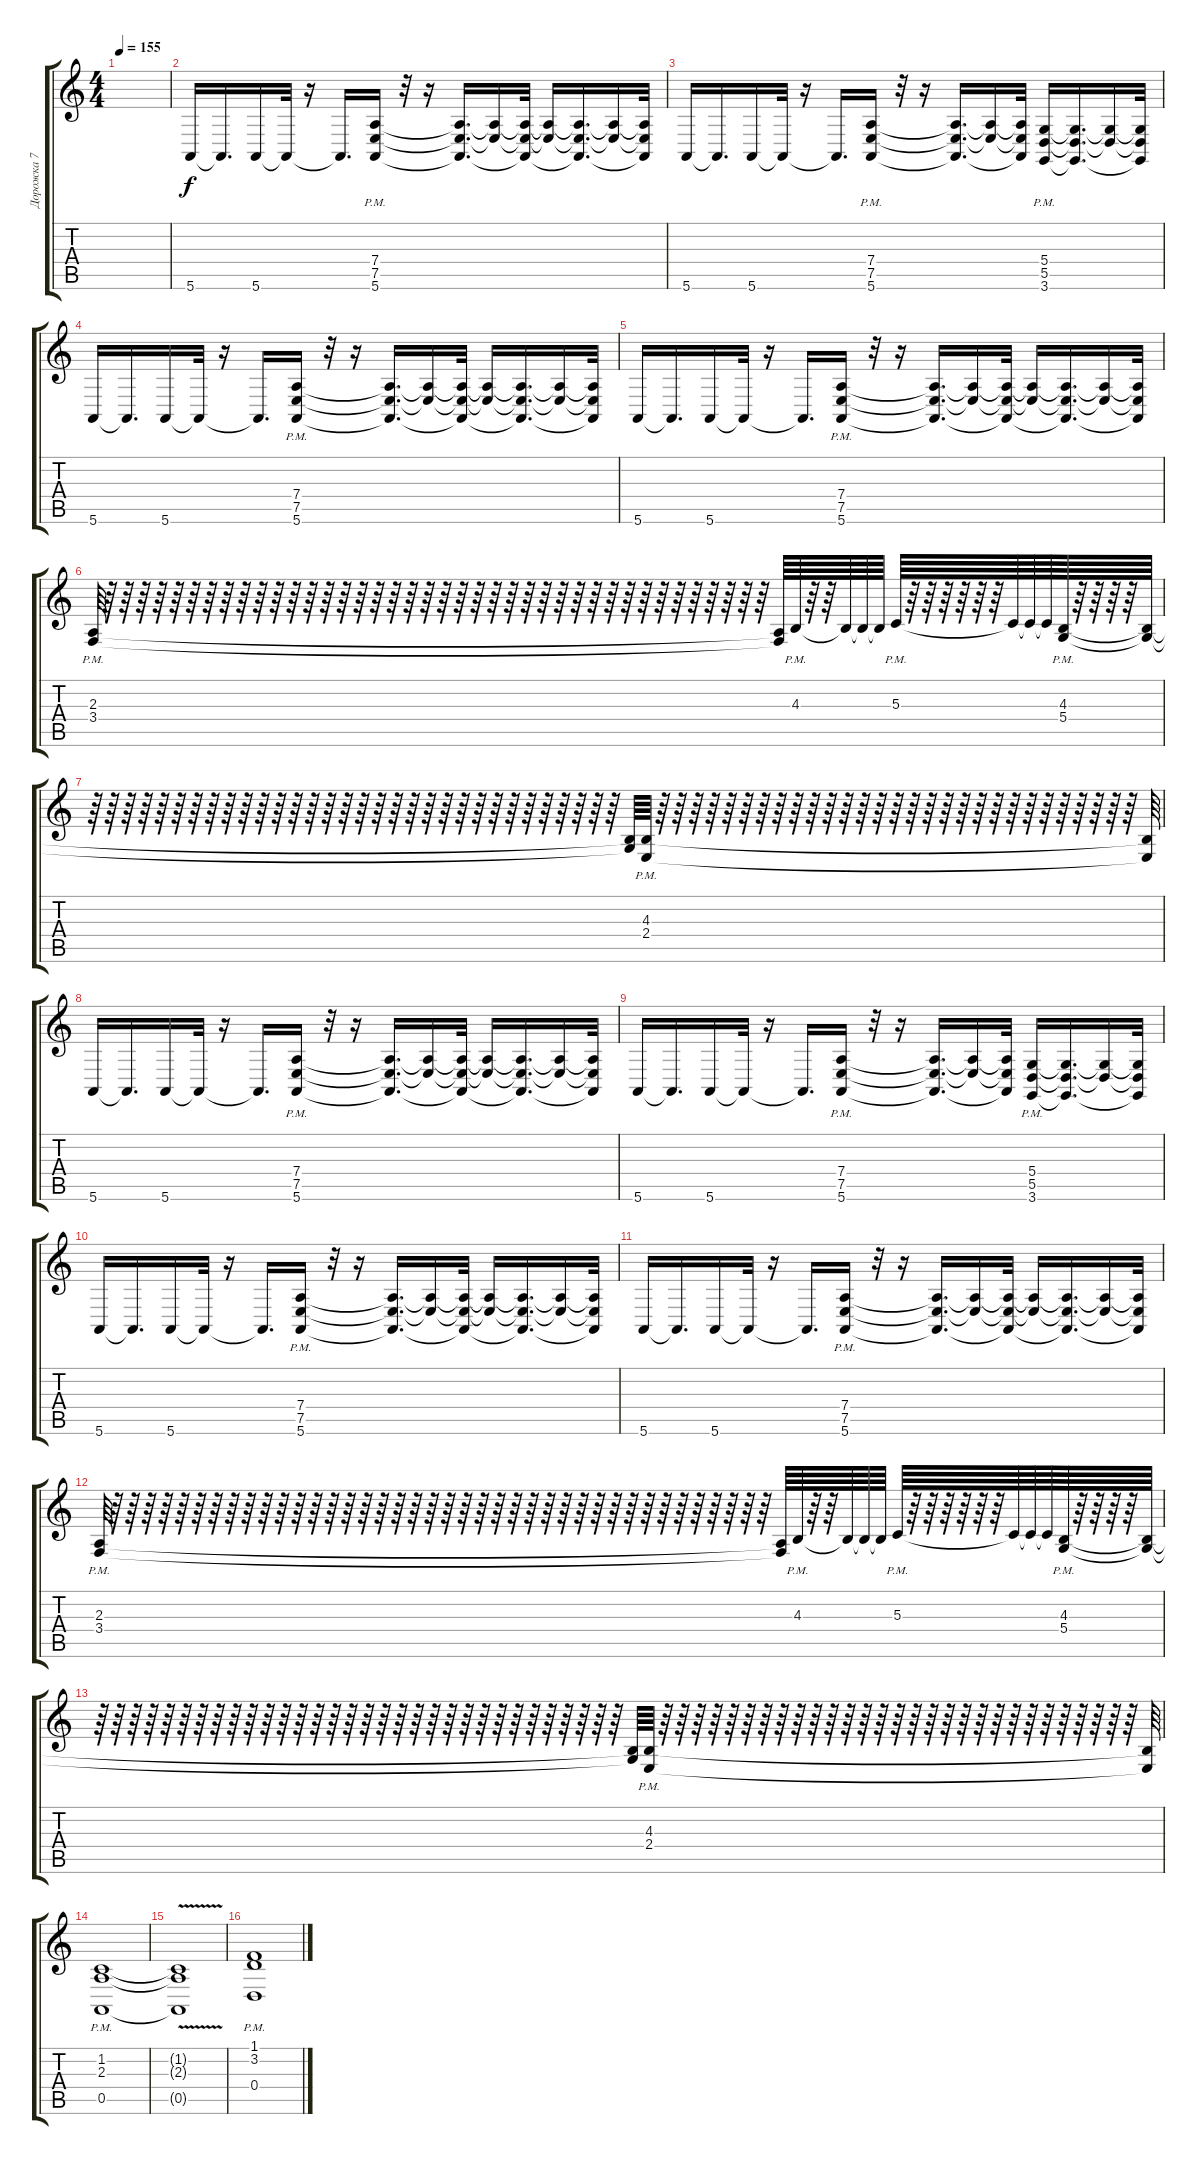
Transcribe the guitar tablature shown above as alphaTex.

\track ("Дорожка 7" "Дорожка 7") {instrument drawbarorgan}
\staff {score tabs}
\tuning (E4 B3 G3 D3 A2 E2) {hide}
\ts (4 4)
\tempo 155
\clef g2
\ks c
|
5.6.16 5.6{t}.16{d} 5.6.16 5.6{t}.32 r.16 5.6{t}.16{d} (7.4{pm} 7.5{pm} 5.6{pm}).16 r.32 r.16 (7.4{t} 7.5{t} 5.6{t}).16{d} (7.4{t} 7.5{t}).16 (7.4{t} 7.5{t} 5.6{t}).32 (7.4{t} 7.5{t}).16 (7.4{t} 7.5{t} 5.6{t}).16{d} (7.4{t} 7.5{t}).16 (7.4{t} 7.5{t} 5.6{t}).32 |
5.6.16 5.6{t}.16{d} 5.6.16 5.6{t}.32 r.16 5.6{t}.16{d} (7.4{pm} 7.5{pm} 5.6{pm}).16 r.32 r.16 (7.4{t} 7.5{t} 5.6{t}).16{d} (7.4{t} 7.5{t}).16 (7.4{t} 7.5{t} 5.6{t}).32 (5.4{pm} 5.5{pm} 3.6{pm}).16 (5.4{t} 5.5{t} 3.6{t}).16{d} (5.4{t} 5.5{t}).16 (5.4{t} 5.5{t} 3.6{t}).32 |
5.6.16 5.6{t}.16{d} 5.6.16 5.6{t}.32 r.16 5.6{t}.16{d} (7.4{pm} 7.5{pm} 5.6{pm}).16 r.32 r.16 (7.4{t} 7.5{t} 5.6{t}).16{d} (7.4{t} 7.5{t}).16 (7.4{t} 7.5{t} 5.6{t}).32 (7.4{t} 7.5{t}).16 (7.4{t} 7.5{t} 5.6{t}).16{d} (7.4{t} 7.5{t}).16 (7.4{t} 7.5{t} 5.6{t}).32 |
5.6.16 5.6{t}.16{d} 5.6.16 5.6{t}.32 r.16 5.6{t}.16{d} (7.4{pm} 7.5{pm} 5.6{pm}).16 r.32 r.16 (7.4{t} 7.5{t} 5.6{t}).16{d} (7.4{t} 7.5{t}).16 (7.4{t} 7.5{t} 5.6{t}).32 (7.4{t} 7.5{t}).16 (7.4{t} 7.5{t} 5.6{t}).16{d} (7.4{t} 7.5{t}).16 (7.4{t} 7.5{t} 5.6{t}).32 |
(2.3{pm} 3.4{pm}).64 r.64 r.64 r.64 r.64 r.64 r.64 r.64 r.64 r.64 r.64 r.64 r.64 r.64 r.64 r.64 r.64 r.64 r.64 r.64 r.64 r.64 r.64 r.64 r.64 r.64 r.64 r.64 r.64 r.64 r.64 r.64 r.64 r.64 r.64 r.64 r.64 r.64 r.64 r.64 r.64 (2.3{t} 3.4{t}).64 4.3{pm}.64 r.64 r.64 4.3{t}.64 4.3{t}.64 4.3{t}.64 5.3{pm}.64 r.64 r.64 r.64 r.64 r.64 r.64 5.3{t}.64 5.3{t}.64 5.3{t}.64 (4.3{pm} 5.4{pm}).64 r.64 r.64 r.64 r.64 (4.3{t} 5.4{t}).64 |
r.64 r.64 r.64 r.64 r.64 r.64 r.64 r.64 r.64 r.64 r.64 r.64 r.64 r.64 r.64 r.64 r.64 r.64 r.64 r.64 r.64 r.64 r.64 r.64 r.64 r.64 r.64 r.64 r.64 r.64 r.64 r.64 (4.3{t} 5.4{t}).64 (4.3{pm} 2.4{pm}).64 r.64 r.64 r.64 r.64 r.64 r.64 r.64 r.64 r.64 r.64 r.64 r.64 r.64 r.64 r.64 r.64 r.64 r.64 r.64 r.64 r.64 r.64 r.64 r.64 r.64 r.64 r.64 r.64 r.64 (4.3{t} 2.4{t}).64 |
5.6.16 5.6{t}.16{d} 5.6.16 5.6{t}.32 r.16 5.6{t}.16{d} (7.4{pm} 7.5{pm} 5.6{pm}).16 r.32 r.16 (7.4{t} 7.5{t} 5.6{t}).16{d} (7.4{t} 7.5{t}).16 (7.4{t} 7.5{t} 5.6{t}).32 (7.4{t} 7.5{t}).16 (7.4{t} 7.5{t} 5.6{t}).16{d} (7.4{t} 7.5{t}).16 (7.4{t} 7.5{t} 5.6{t}).32 |
5.6.16 5.6{t}.16{d} 5.6.16 5.6{t}.32 r.16 5.6{t}.16{d} (7.4{pm} 7.5{pm} 5.6{pm}).16 r.32 r.16 (7.4{t} 7.5{t} 5.6{t}).16{d} (7.4{t} 7.5{t}).16 (7.4{t} 7.5{t} 5.6{t}).32 (5.4{pm} 5.5{pm} 3.6{pm}).16 (5.4{t} 5.5{t} 3.6{t}).16{d} (5.4{t} 5.5{t}).16 (5.4{t} 5.5{t} 3.6{t}).32 |
5.6.16 5.6{t}.16{d} 5.6.16 5.6{t}.32 r.16 5.6{t}.16{d} (7.4{pm} 7.5{pm} 5.6{pm}).16 r.32 r.16 (7.4{t} 7.5{t} 5.6{t}).16{d} (7.4{t} 7.5{t}).16 (7.4{t} 7.5{t} 5.6{t}).32 (7.4{t} 7.5{t}).16 (7.4{t} 7.5{t} 5.6{t}).16{d} (7.4{t} 7.5{t}).16 (7.4{t} 7.5{t} 5.6{t}).32 |
5.6.16 5.6{t}.16{d} 5.6.16 5.6{t}.32 r.16 5.6{t}.16{d} (7.4{pm} 7.5{pm} 5.6{pm}).16 r.32 r.16 (7.4{t} 7.5{t} 5.6{t}).16{d} (7.4{t} 7.5{t}).16 (7.4{t} 7.5{t} 5.6{t}).32 (7.4{t} 7.5{t}).16 (7.4{t} 7.5{t} 5.6{t}).16{d} (7.4{t} 7.5{t}).16 (7.4{t} 7.5{t} 5.6{t}).32 |
(2.3{pm} 3.4{pm}).64 r.64 r.64 r.64 r.64 r.64 r.64 r.64 r.64 r.64 r.64 r.64 r.64 r.64 r.64 r.64 r.64 r.64 r.64 r.64 r.64 r.64 r.64 r.64 r.64 r.64 r.64 r.64 r.64 r.64 r.64 r.64 r.64 r.64 r.64 r.64 r.64 r.64 r.64 r.64 r.64 (2.3{t} 3.4{t}).64 4.3{pm}.64 r.64 r.64 4.3{t}.64 4.3{t}.64 4.3{t}.64 5.3{pm}.64 r.64 r.64 r.64 r.64 r.64 r.64 5.3{t}.64 5.3{t}.64 5.3{t}.64 (4.3{pm} 5.4{pm}).64 r.64 r.64 r.64 r.64 (4.3{t} 5.4{t}).64 |
r.64 r.64 r.64 r.64 r.64 r.64 r.64 r.64 r.64 r.64 r.64 r.64 r.64 r.64 r.64 r.64 r.64 r.64 r.64 r.64 r.64 r.64 r.64 r.64 r.64 r.64 r.64 r.64 r.64 r.64 r.64 r.64 (4.3{t} 5.4{t}).64 (4.3{pm} 2.4{pm}).64 r.64 r.64 r.64 r.64 r.64 r.64 r.64 r.64 r.64 r.64 r.64 r.64 r.64 r.64 r.64 r.64 r.64 r.64 r.64 r.64 r.64 r.64 r.64 r.64 r.64 r.64 r.64 r.64 r.64 (4.3{t} 2.4{t}).64 |
(1.2{pm} 2.3{pm} 0.5{pm}).1 |
(1.2{v t} 2.3{v t} 0.5{v t}).1 |
(1.1{pm} 3.2{pm} 0.4{pm}).1
